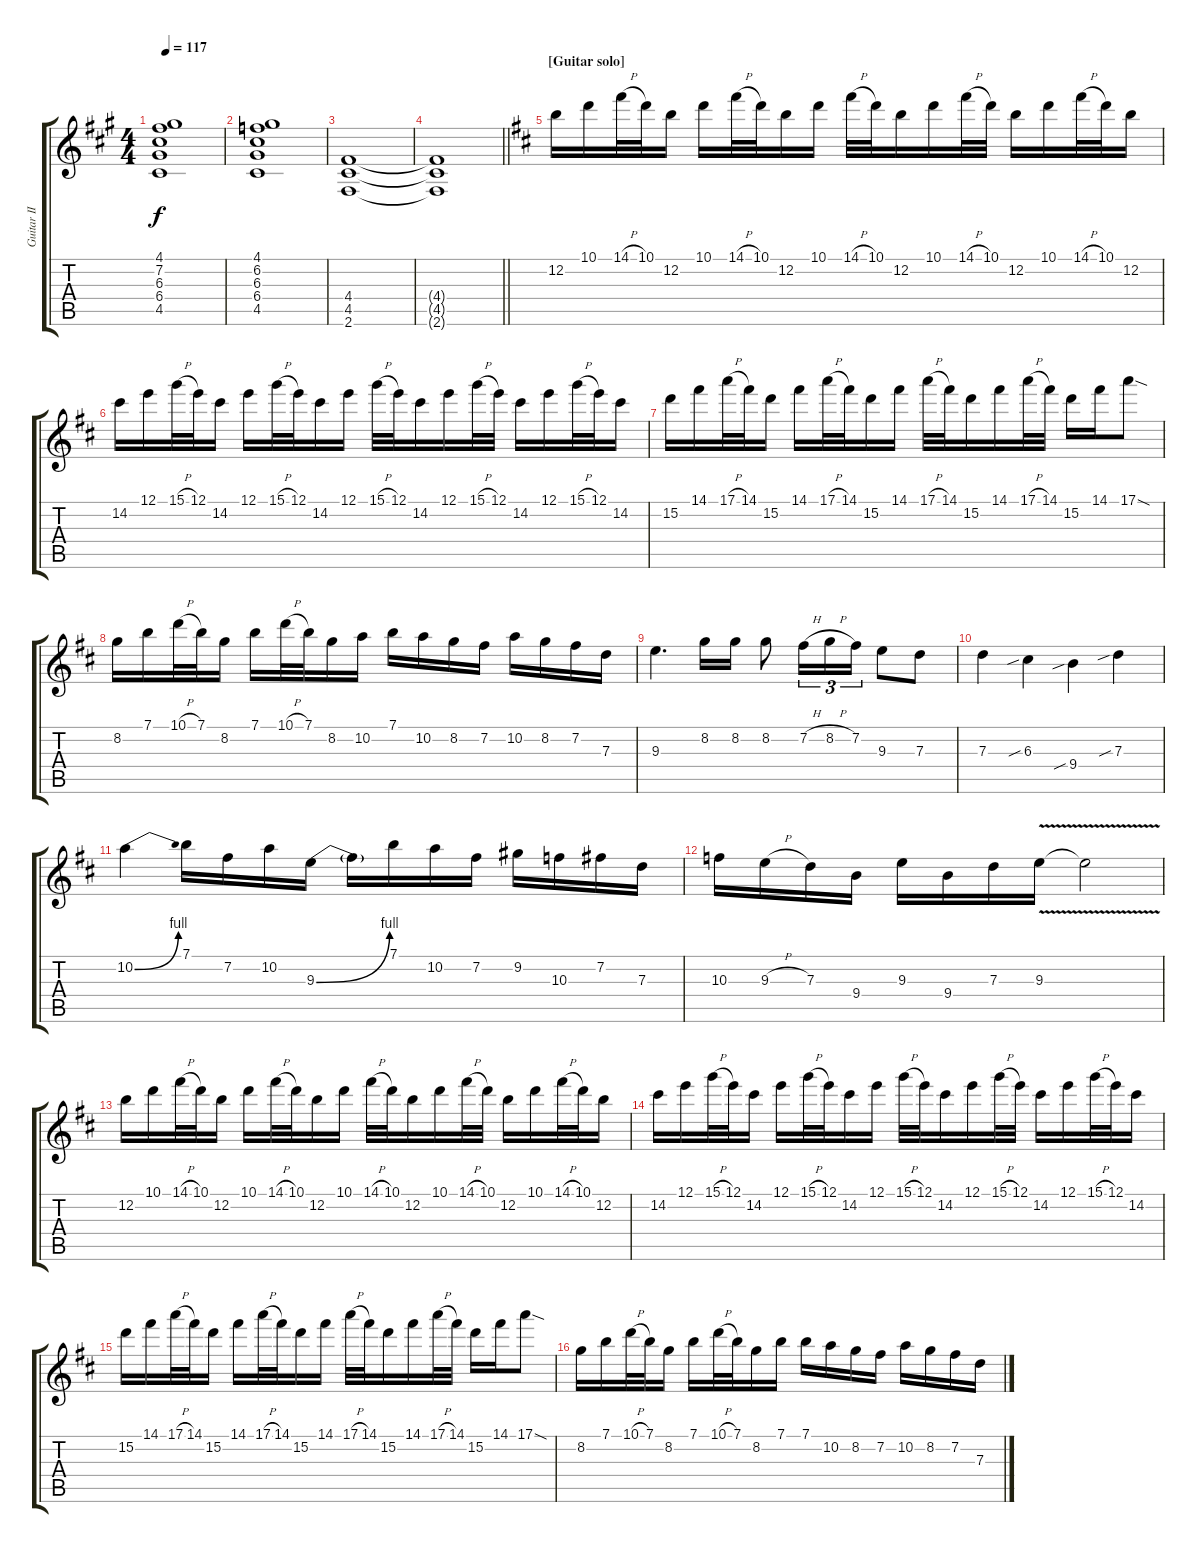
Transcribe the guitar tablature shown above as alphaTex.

\track ("Guitar II" "Guitar II") {instrument distortionguitar}
\staff {score tabs}
\tuning (E4 B3 G3 D3 A2 E2) {hide}
\ts (4 4)
\tempo 117
\clef g2
\ks a
(4.1 7.2 6.3 6.4 4.5).1{dy f} |
(4.1 6.2 6.3 6.4 4.5).1 |
(4.4 4.5 2.6).1 |
\barLineRight lightlight
(4.4{t} 4.5{t} 2.6{t}).1 |
\section ("" "[Guitar solo]")
\ks d
12.2.16{balance 6} 10.1.16 14.1{h}.32 10.1.32 12.2.16 10.1.16 14.1{h}.32 10.1.32 12.2.16 10.1.16 14.1{h}.32 10.1.32 12.2.16 10.1.16 14.1{h}.32 10.1.32 12.2.16 10.1.16 14.1{h}.32 10.1.32 12.2.16 |
14.2.16 12.1.16 15.1{h}.32 12.1.32 14.2.16 12.1.16 15.1{h}.32 12.1.32 14.2.16 12.1.16 15.1{h}.32 12.1.32 14.2.16 12.1.16 15.1{h}.32 12.1.32 14.2.16 12.1.16 15.1{h}.32 12.1.32 14.2.16 |
15.2.16 14.1.16 17.1{h}.32 14.1.32 15.2.16 14.1.16 17.1{h}.32 14.1.32 15.2.16 14.1.16 17.1{h}.32 14.1.32 15.2.16 14.1.16 17.1{h}.32 14.1.32 15.2.16 14.1.16 17.1{sod}.8 |
8.2.16 7.1.16 10.1{h}.32 7.1.32 8.2.16 7.1.16 10.1{h}.32 7.1.32 8.2.16 10.2.16 7.1.16 10.2.16 8.2.16 7.2.16 10.2.16 8.2.16 7.2.16 7.3.16 |
9.3.4{d} 8.2.16 8.2.16 8.2.8 7.2{h}.16{tu (3 2)} 8.2{h}.16{tu (3 2)} 7.2.16{tu (3 2)} 9.3.8 7.3.8 |
7.3.4 6.3{sib}.4 9.4{sib}.4 7.3{sib}.4 |
10.2{be (bend 0 0 60 4)}.4 7.1.16 7.2.16 10.2.16 9.3{be (bend 0 0 60 4)}.16 9.3{t}.16 7.1.16 10.2.16 7.2.16 9.2.16 10.3.16 7.2.16 7.3.16 |
10.3.16 9.3{h}.16 7.3.16 9.4.16 9.3.16 9.4.16 7.3.16 9.3{v}.16 9.3{t}.2 |
12.2.16 10.1.16 14.1{h}.32 10.1.32 12.2.16 10.1.16 14.1{h}.32 10.1.32 12.2.16 10.1.16 14.1{h}.32 10.1.32 12.2.16 10.1.16 14.1{h}.32 10.1.32 12.2.16 10.1.16 14.1{h}.32 10.1.32 12.2.16 |
14.2.16 12.1.16 15.1{h}.32 12.1.32 14.2.16 12.1.16 15.1{h}.32 12.1.32 14.2.16 12.1.16 15.1{h}.32 12.1.32 14.2.16 12.1.16 15.1{h}.32 12.1.32 14.2.16 12.1.16 15.1{h}.32 12.1.32 14.2.16 |
15.2.16 14.1.16 17.1{h}.32 14.1.32 15.2.16 14.1.16 17.1{h}.32 14.1.32 15.2.16 14.1.16 17.1{h}.32 14.1.32 15.2.16 14.1.16 17.1{h}.32 14.1.32 15.2.16 14.1.16 17.1{sod}.8 |
8.2.16 7.1.16 10.1{h}.32 7.1.32 8.2.16 7.1.16 10.1{h}.32 7.1.32 8.2.16 7.1.16 7.1.16 10.2.16 8.2.16 7.2.16 10.2.16 8.2.16 7.2.16 7.3.16
